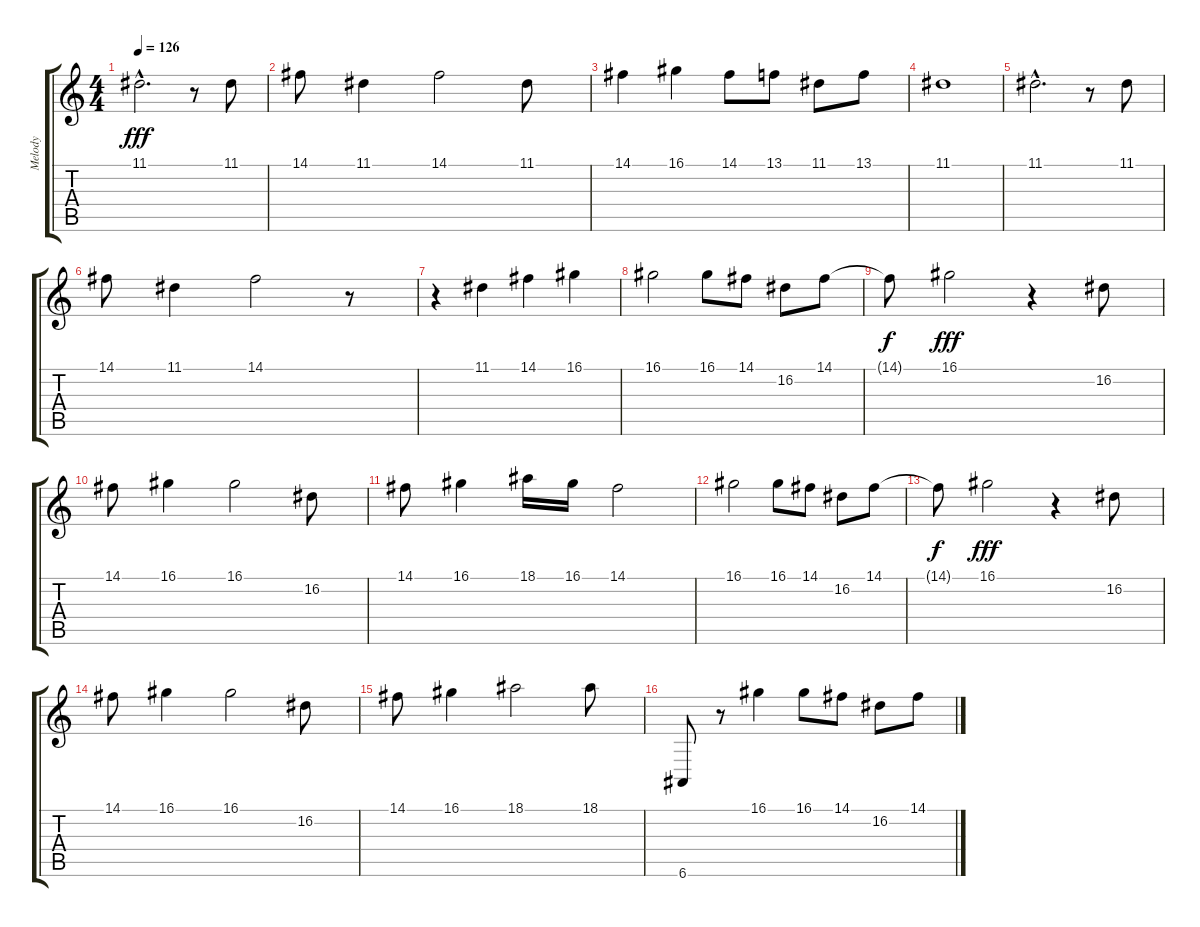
\track ("Melody" "Melody") {instrument gunshot}
\staff {score tabs}
\tuning (E4 B3 G3 D3 A2 E2) {hide}
\ts (4 4)
\tempo 126
\clef g2
\ks c
11.1{hac}.2{d dy fff} r.8 11.1.8 |
14.1.8 11.1.4 14.1.2 11.1.8 |
14.1.4 16.1.4 14.1.8 13.1.8 11.1.8 13.1.8 |
11.1.1 |
11.1{hac}.2{d} r.8 11.1.8 |
14.1.8 11.1.4 14.1.2 r.8 |
r.4 11.1.4 14.1.4 16.1.4 |
16.1.2 16.1.8 14.1.8 16.2.8 14.1.8 |
14.1{t}.8{dy f} 16.1.2{dy fff} r.4 16.2.8 |
14.1.8 16.1.4 16.1.2 16.2.8 |
14.1.8 16.1.4 18.1.16 16.1.16 14.1.2 |
16.1.2 16.1.8 14.1.8 16.2.8 14.1.8 |
14.1{t}.8{dy f} 16.1.2{dy fff} r.4 16.2.8 |
14.1.8 16.1.4 16.1.2 16.2.8 |
14.1.8 16.1.4 18.1.2 18.1.8 |
6.6.8 r.8 16.1.4 16.1.8 14.1.8 16.2.8 14.1.8
